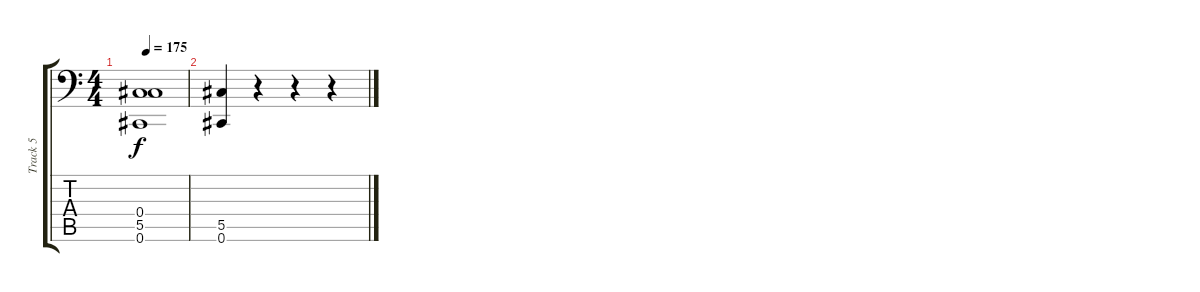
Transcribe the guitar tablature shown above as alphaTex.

\track ("Track 5" "Track 5") {instrument electricbasspick}
\staff {score tabs}
\tuning (Eb3 Bb2 Gb2 Db2 Ab1 Db1) {hide}
\ts (4 4)
\tempo 175
\clef f4
\ks c
(0.4 5.5 0.6).1{dy f} |
(5.5 0.6).4 r.4 r.4 r.4
